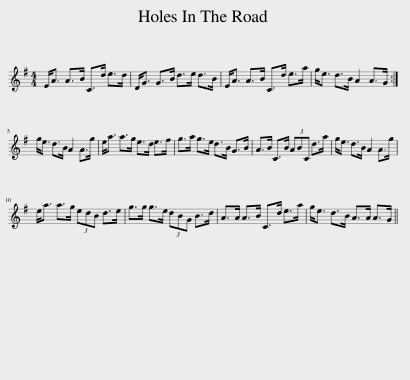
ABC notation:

X:1
L:1/8
M:4/4
I:linebreak $
K:G
V:1 treble
V:1
 E<A A>B C>d e>d | D<G G>B d>e d>B | E<A A>B C>d e>a | g<e d>B A2 A>G :|$ g<e d>B A2 A>g | %5
 e<a a>g e>d e>f | g>a g>e d>B G>B | A>B C>B (3ABC d>a | g<e d>B A2 A>g |$ e<a a>g (3edB d>e | %10
 g>g g>e (3dBG B>d | A>A A>B C>d e>a | g<e d>B A>A A>G || %13
